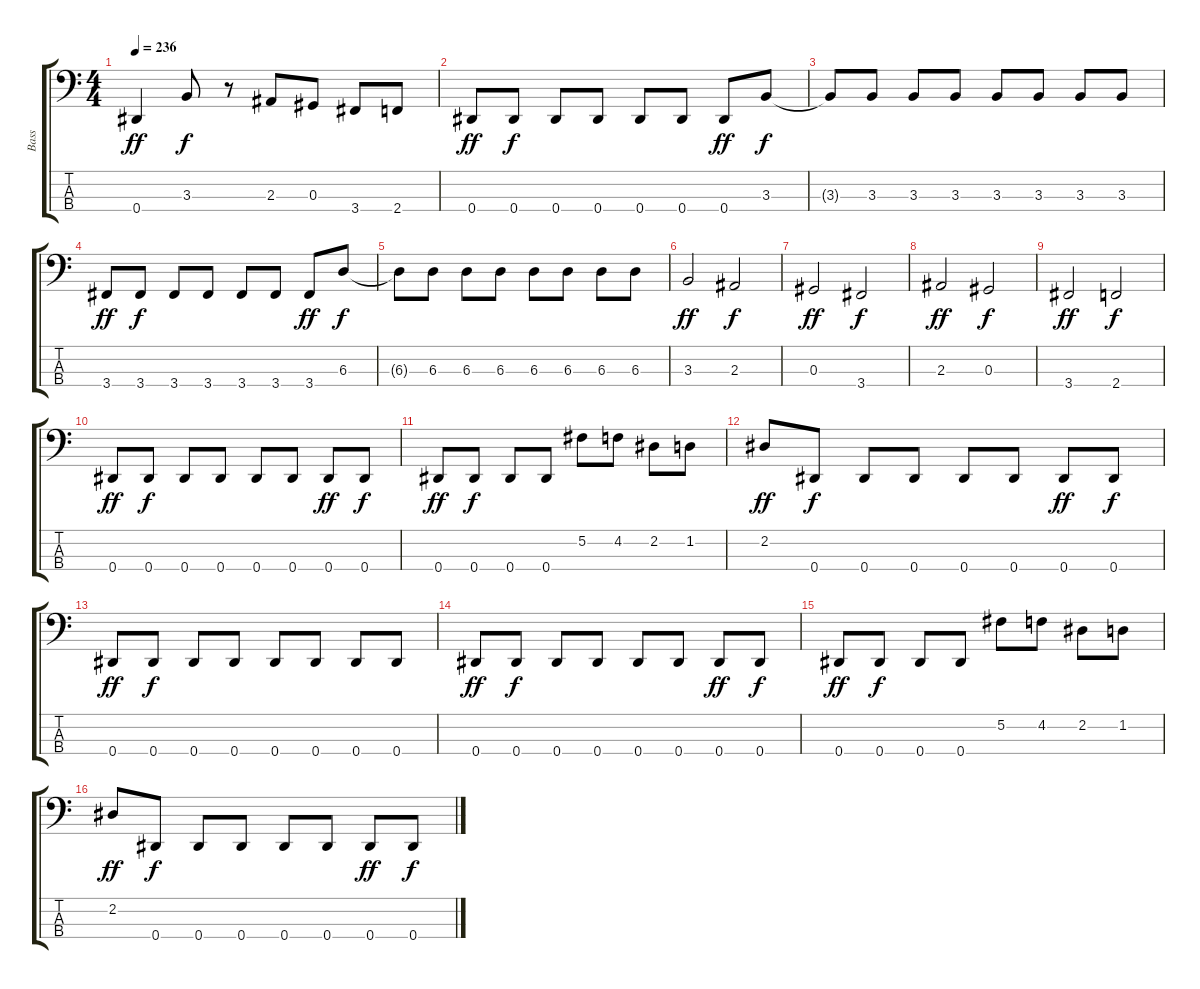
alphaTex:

\track ("Bass" "Bass") {instrument electricbasspick}
\staff {score tabs}
\tuning (Gb2 Db2 Ab1 Eb1) {hide}
\ts (4 4)
\tempo 236
\clef f4
\ks c
0.4.4{dy ff} 3.3.8{dy f} r.8 2.3.8 0.3.8 3.4.8 2.4.8 |
0.4.8{dy ff} 0.4.8{dy f} 0.4.8 0.4.8 0.4.8 0.4.8 0.4.8{dy ff} 3.3.8{dy f} |
3.3{t}.8 3.3.8 3.3.8 3.3.8 3.3.8 3.3.8 3.3.8 3.3.8 |
3.4.8{dy ff} 3.4.8{dy f} 3.4.8 3.4.8 3.4.8 3.4.8 3.4.8{dy ff} 6.3.8{dy f} |
6.3{t}.8 6.3.8 6.3.8 6.3.8 6.3.8 6.3.8 6.3.8 6.3.8 |
3.3.2{dy ff} 2.3.2{dy f} |
0.3.2{dy ff} 3.4.2{dy f} |
2.3.2{dy ff} 0.3.2{dy f} |
3.4.2{dy ff} 2.4.2{dy f} |
0.4.8{dy ff} 0.4.8{dy f} 0.4.8 0.4.8 0.4.8 0.4.8 0.4.8{dy ff} 0.4.8{dy f} |
0.4.8{dy ff} 0.4.8{dy f} 0.4.8 0.4.8 5.2.8 4.2.8 2.2.8 1.2.8 |
2.2.8{dy ff} 0.4.8{dy f} 0.4.8 0.4.8 0.4.8 0.4.8 0.4.8{dy ff} 0.4.8{dy f} |
0.4.8{dy ff} 0.4.8{dy f} 0.4.8 0.4.8 0.4.8 0.4.8 0.4.8 0.4.8 |
0.4.8{dy ff} 0.4.8{dy f} 0.4.8 0.4.8 0.4.8 0.4.8 0.4.8{dy ff} 0.4.8{dy f} |
0.4.8{dy ff} 0.4.8{dy f} 0.4.8 0.4.8 5.2.8 4.2.8 2.2.8 1.2.8 |
2.2.8{dy ff} 0.4.8{dy f} 0.4.8 0.4.8 0.4.8 0.4.8 0.4.8{dy ff} 0.4.8{dy f}
